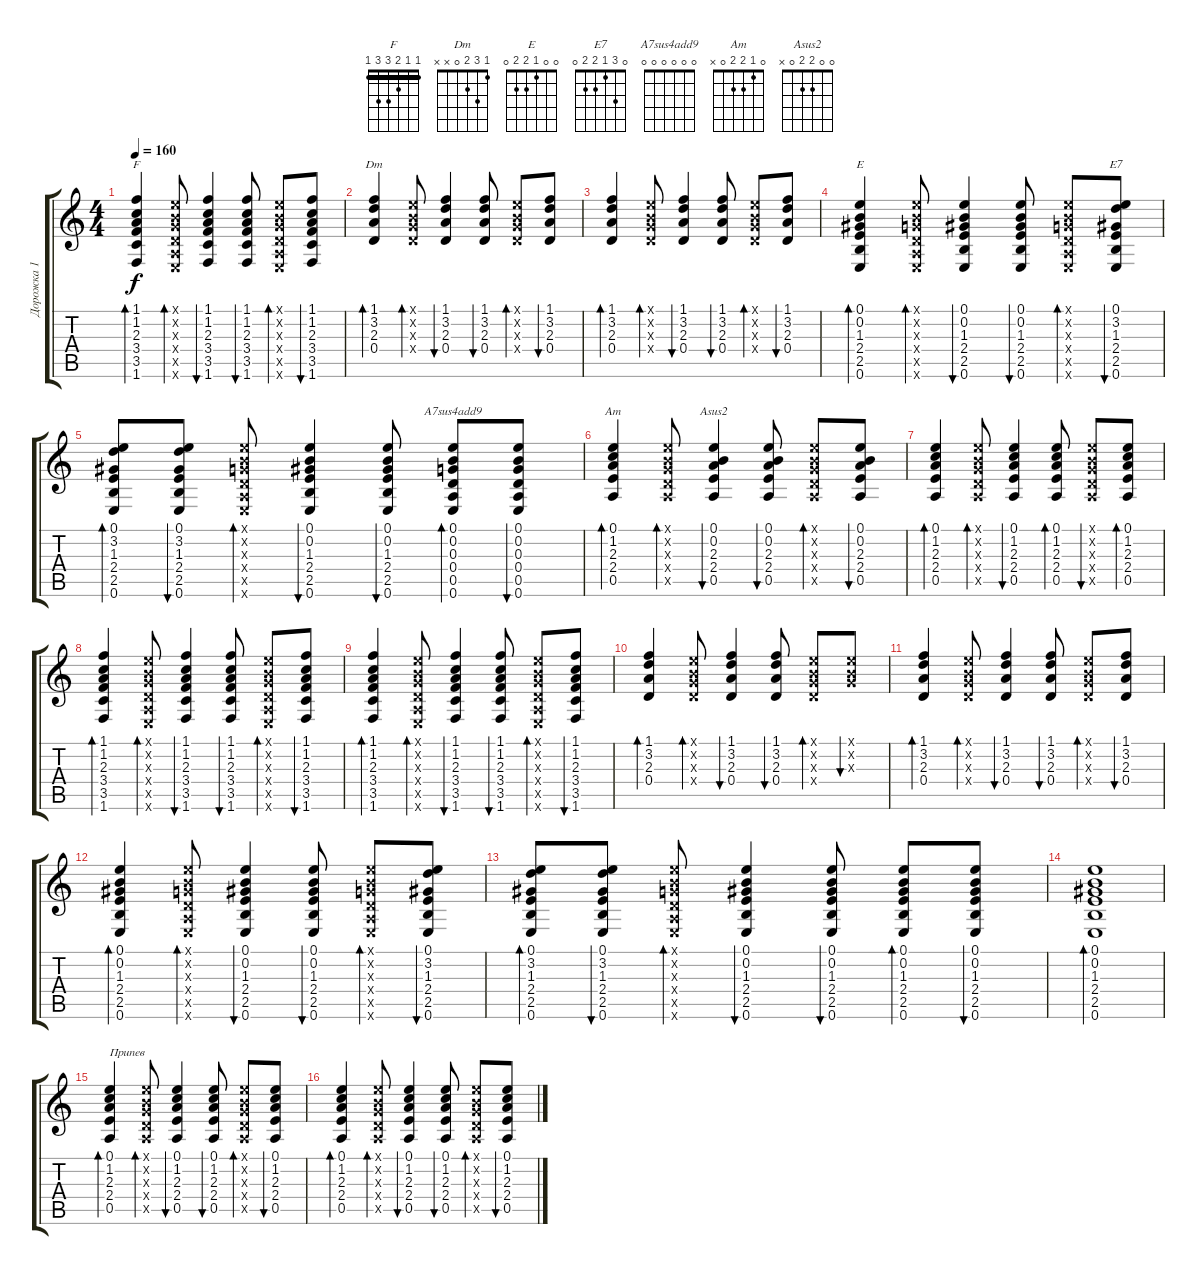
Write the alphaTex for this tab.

\track ("Дорожка 1" "Дорожка 1") {instrument acousticguitarsteel}
\staff {score tabs}
\tuning (E4 B3 G3 D3 A2 E2) {hide}
\chord ("F" 1 1 2 3 3 1) {barre 1}
\chord ("Dm" 1 3 2 0 x x)
\chord ("E" 0 0 1 2 2 0)
\chord ("E7" 0 3 1 2 2 0)
\chord ("A7sus4add9" 0 0 0 0 0 0)
\chord ("Am" 0 1 2 2 0 x)
\chord ("Asus2" 0 0 2 2 0 x)
\ts (4 4)
\tempo 160
\clef g2
\ks c
(1.1 1.2 2.3 3.4 3.5 1.6).4{bd 60 ch "F" dy f} (0.1{x} 0.2{x} 0.3{x} 0.4{x} 0.5{x} 0.6{x}).8{bd 60} (1.1 1.2 2.3 3.4 3.5 1.6).4{bu 60} (1.1 1.2 2.3 3.4 3.5 1.6).8{bu 60} (0.1{x} 0.2{x} 0.3{x} 0.4{x} 0.5{x} 0.6{x}).8{bd 60} (1.1 1.2 2.3 3.4 3.5 1.6).8{bu 60} |
(1.1 3.2 2.3 0.4).4{bd 60 ch "Dm"} (0.1{x} 0.2{x} 0.3{x} 0.4{x}).8{bd 60} (1.1 3.2 2.3 0.4).4{bu 60} (1.1 3.2 2.3 0.4).8{bu 60} (0.1{x} 0.2{x} 0.3{x} 0.4{x}).8{bd 60} (1.1 3.2 2.3 0.4).8{bu 60} |
(1.1 3.2 2.3 0.4).4{bd 60} (0.1{x} 0.2{x} 0.3{x} 0.4{x}).8{bd 60} (1.1 3.2 2.3 0.4).4{bu 60} (1.1 3.2 2.3 0.4).8{bu 60} (0.1{x} 0.2{x} 0.3{x} 0.4{x}).8{bd 60} (1.1 3.2 2.3 0.4).8{bu 60} |
(0.1 0.2 1.3 2.4 2.5 0.6).4{bd 60 ch "E"} (0.1{x} 0.2{x} 0.3{x} 0.4{x} 0.5{x} 0.6{x}).8{bd 60} (0.1 0.2 1.3 2.4 2.5 0.6).4{bu 60} (0.1 0.2 1.3 2.4 2.5 0.6).8{bu 60} (0.1{x} 0.2{x} 0.3{x} 0.4{x} 0.5{x} 0.6{x}).8{bd 60} (0.1 3.2 1.3 2.4 2.5 0.6).8{bu 60 ch "E7"} |
(0.1 3.2 1.3 2.4 2.5 0.6).8{bd 60} (0.1 3.2 1.3 2.4 2.5 0.6).8{bu 60} (0.1{x} 0.2{x} 0.3{x} 0.4{x} 0.5{x} 0.6{x}).8{bd 60} (0.1 0.2 1.3 2.4 2.5 0.6).4{bu 60} (0.1 0.2 1.3 2.4 2.5 0.6).8{bu 60} (0.1 0.2 0.3 0.4 0.5 0.6).8{bd 60 ch "A7sus4add9"} (0.1 0.2 0.3 0.4 0.5 0.6).8{bu 60} |
(0.1 1.2 2.3 2.4 0.5).4{bd 60 ch "Am"} (0.1{x} 0.2{x} 0.3{x} 0.4{x} 0.5{x}).8{bd 60} (0.1 0.2 2.3 2.4 0.5).4{bu 60 ch "Asus2"} (0.1 0.2 2.3 2.4 0.5).8{bu 60} (0.1{x} 0.2{x} 0.3{x} 0.4{x} 0.5{x}).8{bd 60} (0.1 0.2 2.3 2.4 0.5).8{bu 60} |
(0.1 1.2 2.3 2.4 0.5).4{bd 60} (0.1{x} 0.2{x} 0.3{x} 0.4{x} 0.5{x}).8{bd 60} (0.1 1.2 2.3 2.4 0.5).4{bu 60} (0.1 1.2 2.3 2.4 0.5).8{bd 60} (0.1{x} 0.2{x} 0.3{x} 0.4{x} 0.5{x}).8{bu 60} (0.1 1.2 2.3 2.4 0.5).8{bd 60} |
(1.1 1.2 2.3 3.4 3.5 1.6).4{bd 60} (0.1{x} 0.2{x} 0.3{x} 0.4{x} 0.5{x} 0.6{x}).8{bd 60} (1.1 1.2 2.3 3.4 3.5 1.6).4{bu 60} (1.1 1.2 2.3 3.4 3.5 1.6).8{bu 60} (0.1{x} 0.2{x} 0.3{x} 0.4{x} 0.5{x} 0.6{x}).8{bd 60} (1.1 1.2 2.3 3.4 3.5 1.6).8{bu 60} |
(1.1 1.2 2.3 3.4 3.5 1.6).4{bd 60} (0.1{x} 0.2{x} 0.3{x} 0.4{x} 0.5{x} 0.6{x}).8{bd 60} (1.1 1.2 2.3 3.4 3.5 1.6).4{bu 60} (1.1 1.2 2.3 3.4 3.5 1.6).8{bu 60} (0.1{x} 0.2{x} 0.3{x} 0.4{x} 0.5{x} 0.6{x}).8{bd 60} (1.1 1.2 2.3 3.4 3.5 1.6).8{bu 60} |
(1.1 3.2 2.3 0.4).4{bd 60} (0.1{x} 0.2{x} 0.3{x} 0.4{x}).8{bd 60} (1.1 3.2 2.3 0.4).4{bu 60} (1.1 3.2 2.3 0.4).8{bu 60} (0.1{x} 0.2{x} 0.3{x} 0.4{x}).8{bd 60} (0.1{x} 0.2{x} 0.3{x}).8{bu 60} |
(1.1 3.2 2.3 0.4).4{bd 60} (0.1{x} 0.2{x} 0.3{x} 0.4{x}).8{bd 60} (1.1 3.2 2.3 0.4).4{bu 60} (1.1 3.2 2.3 0.4).8{bu 60} (0.1{x} 0.2{x} 0.3{x} 0.4{x}).8{bd 60} (1.1 3.2 2.3 0.4).8{bu 60} |
(0.1 0.2 1.3 2.4 2.5 0.6).4{bd 60} (0.1{x} 0.2{x} 0.3{x} 0.4{x} 0.5{x} 0.6{x}).8{bd 60} (0.1 0.2 1.3 2.4 2.5 0.6).4{bu 60} (0.1 0.2 1.3 2.4 2.5 0.6).8{bu 60} (0.1{x} 0.2{x} 0.3{x} 0.4{x} 0.5{x} 0.6{x}).8{bd 60} (0.1 3.2 1.3 2.4 2.5 0.6).8{bu 60} |
(0.1 3.2 1.3 2.4 2.5 0.6).8{bd 60} (0.1 3.2 1.3 2.4 2.5 0.6).8{bu 60} (0.1{x} 0.2{x} 0.3{x} 0.4{x} 0.5{x} 0.6{x}).8{bd 60} (0.1 0.2 1.3 2.4 2.5 0.6).4{bu 60} (0.1 0.2 1.3 2.4 2.5 0.6).8{bu 60} (0.1 0.2 1.3 2.4 2.5 0.6).8{bd 60} (0.1 0.2 1.3 2.4 2.5 0.6).8{bu 60} |
(0.1 0.2 1.3 2.4 2.5 0.6).1{bd 60} |
(0.1 1.2 2.3 2.4 0.5).4{bd 60 txt "Припев"} (0.1{x} 0.2{x} 0.3{x} 0.4{x} 0.5{x}).8{bd 60} (0.1 1.2 2.3 2.4 0.5).4{bu 60} (0.1 1.2 2.3 2.4 0.5).8{bu 60} (0.1{x} 0.2{x} 0.3{x} 0.4{x} 0.5{x}).8{bd 60} (0.1 1.2 2.3 2.4 0.5).8{bu 60} |
(0.1 1.2 2.3 2.4 0.5).4{bd 60} (0.1{x} 0.2{x} 0.3{x} 0.4{x} 0.5{x}).8{bd 60} (0.1 1.2 2.3 2.4 0.5).4{bu 60} (0.1 1.2 2.3 2.4 0.5).8{bu 60} (0.1{x} 0.2{x} 0.3{x} 0.4{x} 0.5{x}).8{bd 60} (0.1 1.2 2.3 2.4 0.5).8{bu 60}
